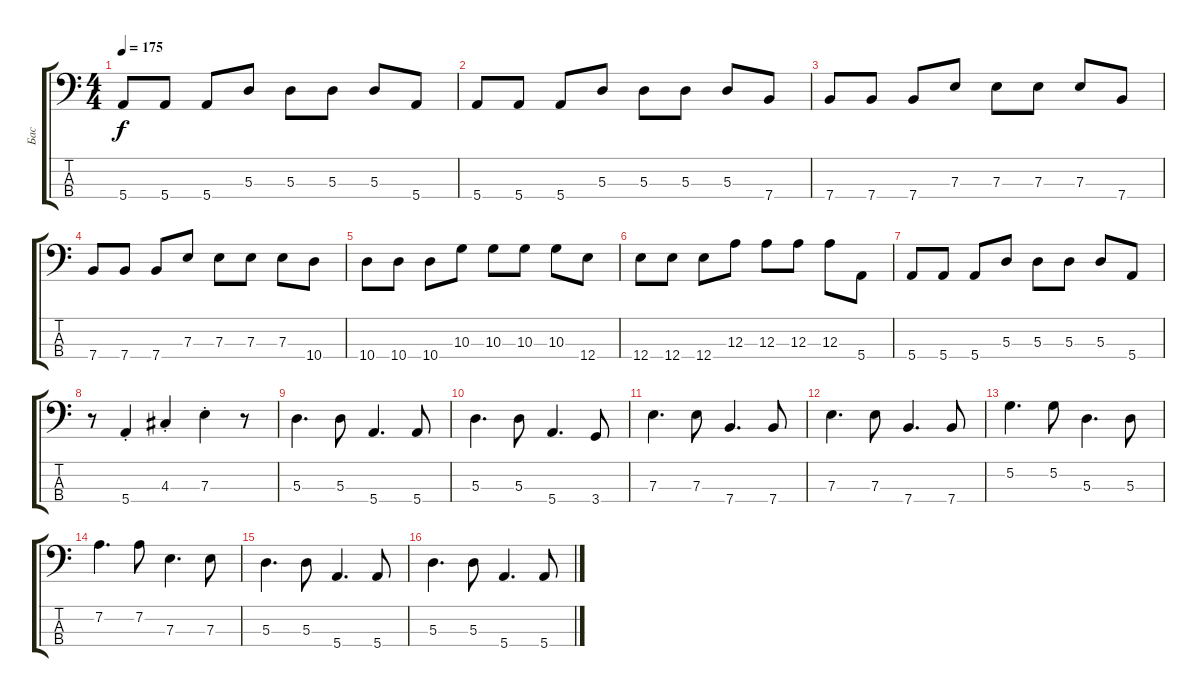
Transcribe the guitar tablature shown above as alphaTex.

\track ("Бас" "Бас") {instrument electricbassfinger}
\staff {score tabs}
\tuning (G2 D2 A1 E1) {hide}
\ts (4 4)
\tempo 175
\clef f4
\ks c
5.4.8{dy f} 5.4.8 5.4.8 5.3.8 5.3.8 5.3.8 5.3.8 5.4.8 |
5.4.8 5.4.8 5.4.8 5.3.8 5.3.8 5.3.8 5.3.8 7.4.8 |
7.4.8 7.4.8 7.4.8 7.3.8 7.3.8 7.3.8 7.3.8 7.4.8 |
7.4.8 7.4.8 7.4.8 7.3.8 7.3.8 7.3.8 7.3.8 10.4.8 |
10.4.8 10.4.8 10.4.8 10.3.8 10.3.8 10.3.8 10.3.8 12.4.8 |
12.4.8 12.4.8 12.4.8 12.3.8 12.3.8 12.3.8 12.3.8 5.4.8 |
5.4.8 5.4.8 5.4.8 5.3.8 5.3.8 5.3.8 5.3.8 5.4.8 |
r.8 5.4{st}.4 4.3{st}.4 7.3{st}.4 r.8 |
5.3.4{d} 5.3.8 5.4.4{d} 5.4.8 |
5.3.4{d} 5.3.8 5.4.4{d} 3.4.8 |
7.3.4{d} 7.3.8 7.4.4{d} 7.4.8 |
7.3.4{d} 7.3.8 7.4.4{d} 7.4.8 |
5.2.4{d} 5.2.8 5.3.4{d} 5.3.8 |
7.2.4{d} 7.2.8 7.3.4{d} 7.3.8 |
5.3.4{d} 5.3.8 5.4.4{d} 5.4.8 |
5.3.4{d} 5.3.8 5.4.4{d} 5.4.8
